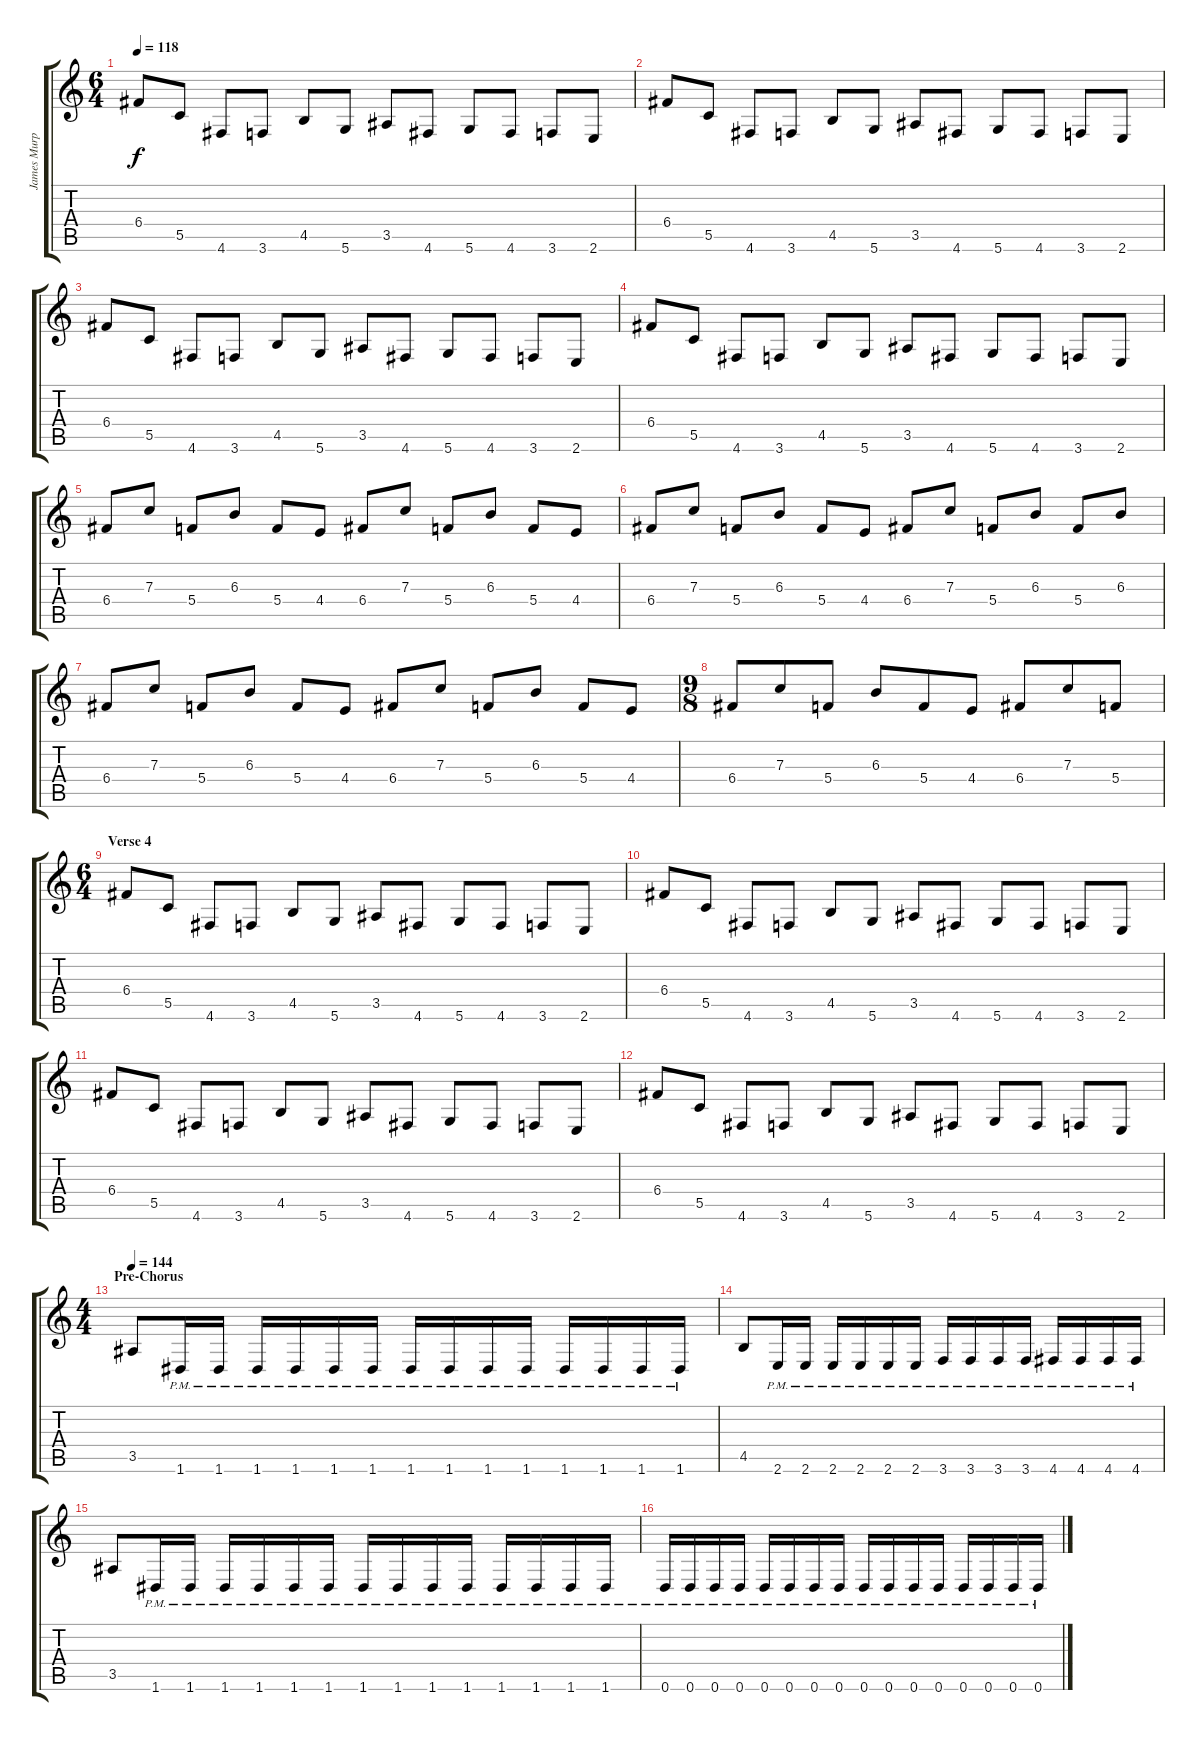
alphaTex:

\track ("James Murphy" "James Murp") {instrument distortionguitar}
\staff {score tabs}
\tuning (D4 A3 F3 C3 G2 D2) {hide}
\ts (6 4)
\tempo 118
\clef g2
\ks c
6.4.8{dy f} 5.5.8 4.6.8 3.6.8 4.5.8 5.6.8 3.5.8 4.6.8 5.6.8 4.6.8 3.6.8 2.6.8 |
6.4.8 5.5.8 4.6.8 3.6.8 4.5.8 5.6.8 3.5.8 4.6.8 5.6.8 4.6.8 3.6.8 2.6.8 |
6.4.8 5.5.8 4.6.8 3.6.8 4.5.8 5.6.8 3.5.8 4.6.8 5.6.8 4.6.8 3.6.8 2.6.8 |
6.4.8 5.5.8 4.6.8 3.6.8 4.5.8 5.6.8 3.5.8 4.6.8 5.6.8 4.6.8 3.6.8 2.6.8 |
6.4.8 7.3.8 5.4.8 6.3.8 5.4.8 4.4.8 6.4.8 7.3.8 5.4.8 6.3.8 5.4.8 4.4.8 |
6.4.8 7.3.8 5.4.8 6.3.8 5.4.8 4.4.8 6.4.8 7.3.8 5.4.8 6.3.8 5.4.8 6.3.8 |
6.4.8 7.3.8 5.4.8 6.3.8 5.4.8 4.4.8 6.4.8 7.3.8 5.4.8 6.3.8 5.4.8 4.4.8 |
\ts (9 8)
6.4.8 7.3.8 5.4.8 6.3.8 5.4.8 4.4.8 6.4.8 7.3.8 5.4.8 |
\ts (6 4)
\section ("" "Verse 4")
6.4.8 5.5.8 4.6.8 3.6.8 4.5.8 5.6.8 3.5.8 4.6.8 5.6.8 4.6.8 3.6.8 2.6.8 |
6.4.8 5.5.8 4.6.8 3.6.8 4.5.8 5.6.8 3.5.8 4.6.8 5.6.8 4.6.8 3.6.8 2.6.8 |
6.4.8 5.5.8 4.6.8 3.6.8 4.5.8 5.6.8 3.5.8 4.6.8 5.6.8 4.6.8 3.6.8 2.6.8 |
6.4.8 5.5.8 4.6.8 3.6.8 4.5.8 5.6.8 3.5.8 4.6.8 5.6.8 4.6.8 3.6.8 2.6.8 |
\ts (4 4)
\section ("" "Pre-Chorus")
\tempo 144
3.5.8 1.6{pm}.16 1.6{pm}.16 1.6{pm}.16 1.6{pm}.16 1.6{pm}.16 1.6{pm}.16 1.6{pm}.16 1.6{pm}.16 1.6{pm}.16 1.6{pm}.16 1.6{pm}.16 1.6{pm}.16 1.6{pm}.16 1.6{pm}.16 |
4.5.8 2.6{pm}.16 2.6{pm}.16 2.6{pm}.16 2.6{pm}.16 2.6{pm}.16 2.6{pm}.16 3.6{pm}.16 3.6{pm}.16 3.6{pm}.16 3.6{pm}.16 4.6{pm}.16 4.6{pm}.16 4.6{pm}.16 4.6{pm}.16 |
3.5.8 1.6{pm}.16 1.6{pm}.16 1.6{pm}.16 1.6{pm}.16 1.6{pm}.16 1.6{pm}.16 1.6{pm}.16 1.6{pm}.16 1.6{pm}.16 1.6{pm}.16 1.6{pm}.16 1.6{pm}.16 1.6{pm}.16 1.6{pm}.16 |
0.6{pm}.16 0.6{pm}.16 0.6{pm}.16 0.6{pm}.16 0.6{pm}.16 0.6{pm}.16 0.6{pm}.16 0.6{pm}.16 0.6{pm}.16 0.6{pm}.16 0.6{pm}.16 0.6{pm}.16 0.6{pm}.16 0.6{pm}.16 0.6{pm}.16 0.6{pm}.16
